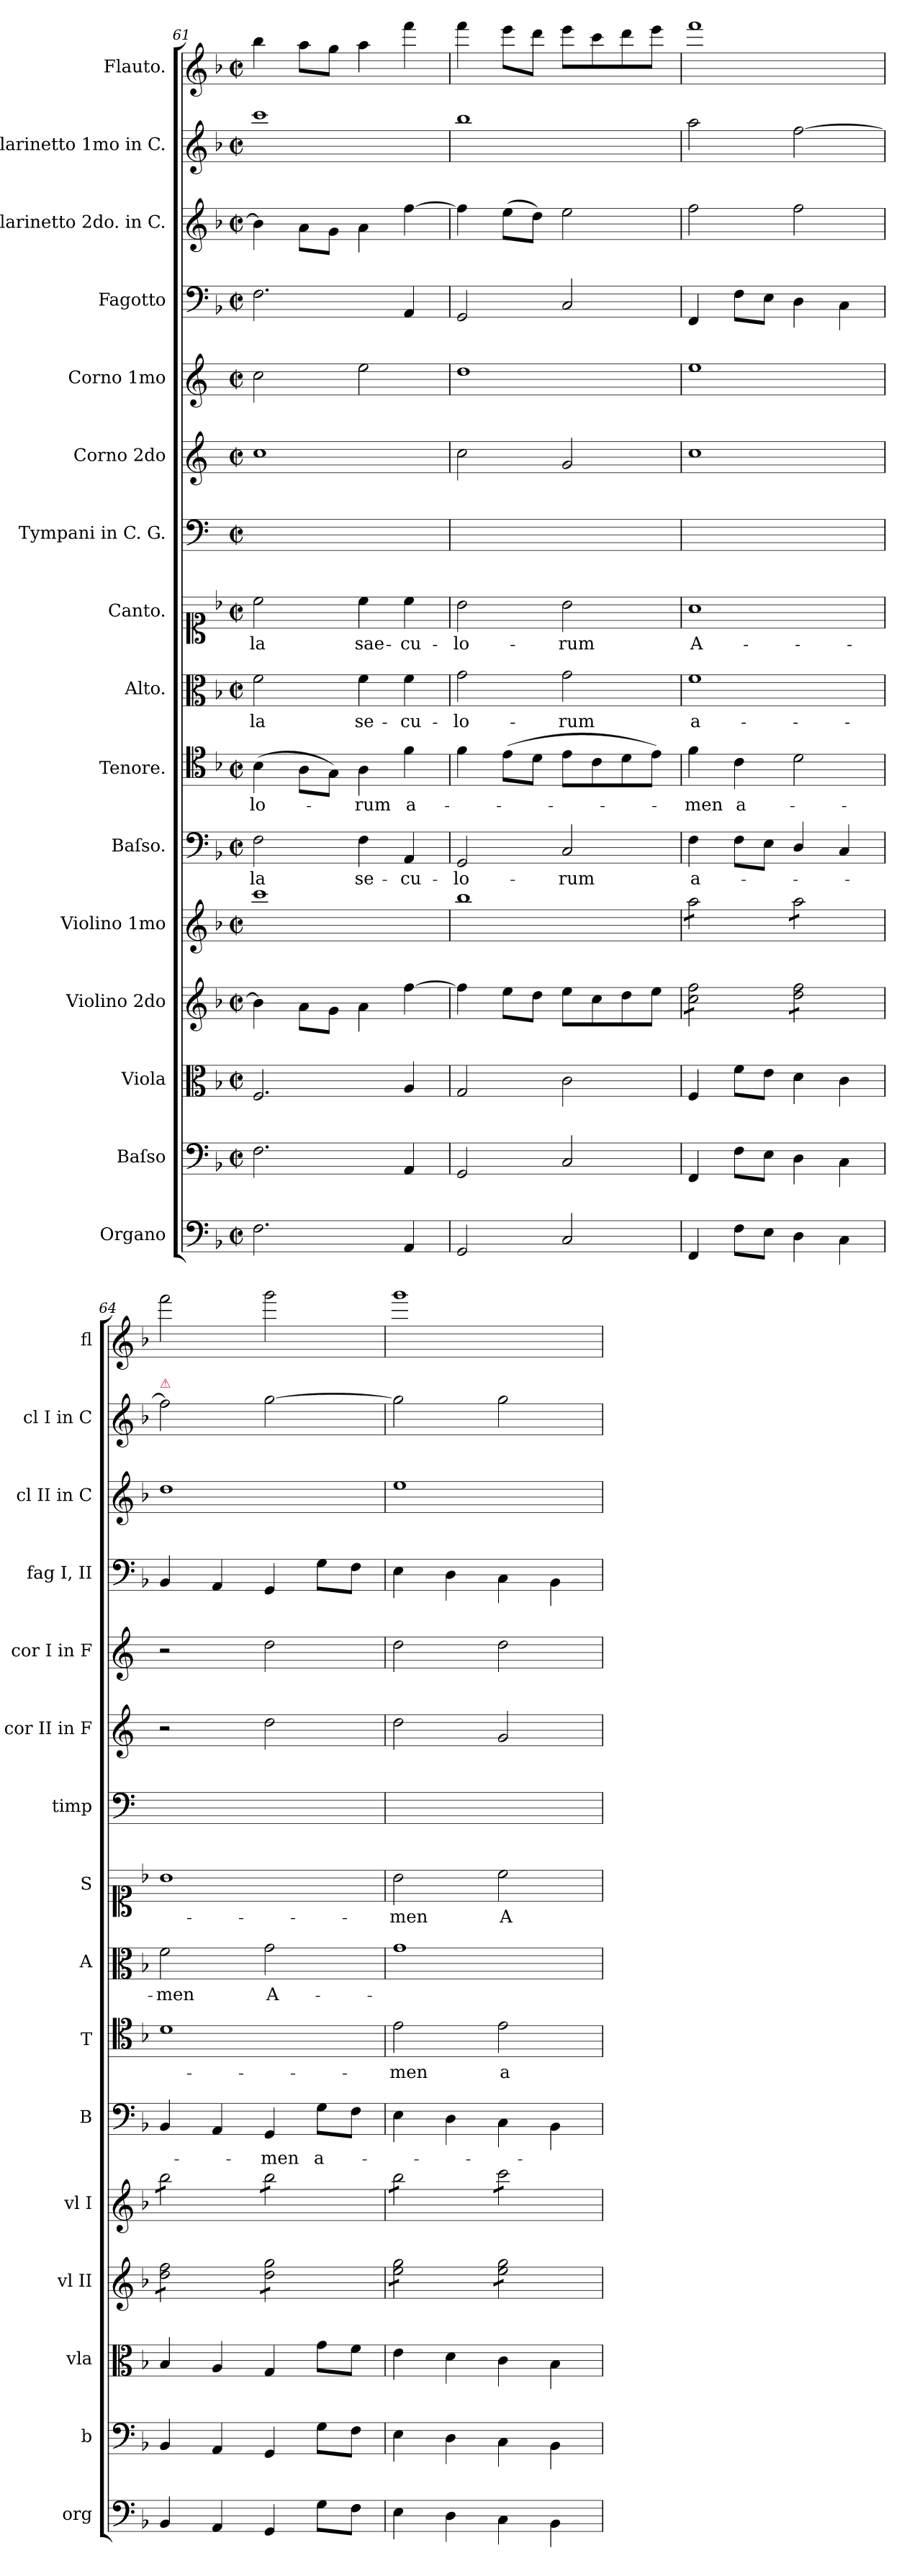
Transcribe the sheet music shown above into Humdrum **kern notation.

**kern	**kern	**kern	**kern	**kern	**kern	**text	**kern	**text	**kern	**text	**kern	**text	**kern	**kern	**kern	**kern	**kern	**kern	**kern
*part16	*part15	*part14	*part13	*part12	*part11	*part11	*part10	*part10	*part9	*part9	*part8	*part8	*part7	*part6	*part5	*part4	*part3	*part2	*part1
*staff16	*staff15	*staff14	*staff13	*staff12	*staff11	*staff11	*staff10	*staff10	*staff9	*staff9	*staff8	*staff8	*staff7	*staff6	*staff5	*staff4	*staff3	*staff2	*staff1
*I"Organo	*I"Baſso	*I"Viola	*I"Violino 2do	*I"Violino 1mo	*I"Baſso.	*	*I"Tenore.	*	*I"Alto.	*	*I"Canto.	*	*I"Tympani in C. G.	*I"Corno 2do	*I"Corno 1mo	*I"Fagotto	*I"Clarinetto 2do. in C.	*I"Clarinetto 1mo in C.	*I"Flauto.
*I'org	*I'b	*I'vla	*I'vl II	*I'vl I	*I'B	*	*I'T	*	*I'A	*	*I'S	*	*I'timp	*I'cor II in F	*I'cor I in F	*I'fag I, II	*I'cl II in C	*I'cl I in C	*I'fl
*clefF4	*clefF4	*clefC3	*clefG2	*clefG2	*clefF4	*	*clefC4	*	*clefC3	*	*clefC1	*	*clefF4	*clefG2	*clefG2	*clefF4	*clefG2	*clefG2	*clefG2
*	*	*	*	*	*	*	*	*	*	*	*	*	*	*ITrd4c7	*ITrd4c7	*	*	*	*
*k[b-]	*k[b-]	*k[b-]	*k[b-]	*k[b-]	*k[b-]	*	*k[b-]	*	*k[b-]	*	*k[b-]	*	*k[]	*k[b-]	*k[b-]	*k[b-]	*k[b-]	*k[b-]	*k[b-]
*F:	*F:	*F:	*F:	*F:	*F:	*	*F:	*	*F:	*	*F:	*	*	*	*	*F:	*F:	*F:	*F:
*M2/2	*M2/2	*M2/2	*M2/2	*M2/2	*M2/2	*	*M2/2	*	*M2/2	*	*M2/2	*	*M2/2	*M2/2	*M2/2	*M2/2	*M2/2	*M2/2	*M2/2
*met(c|)	*met(c|)	*met(c|)	*met(c|)	*met(c|)	*met(c|)	*	*met(c|)	*	*met(c|)	*	*met(c|)	*	*met(c|)	*met(c|)	*met(c|)	*met(c|)	*met(c|)	*met(c|)	*met(c|)
=61	=61	=61	=61	=61	=61	=61	=61	=61	=61	=61	=61	=61	=61	=61	=61	=61	=61	=61	=61
2.F\	2.F\	2.F/	4b-\]	1ccc	2F\	-la	(4B-\	-lo-	2f\	-la	2cc\	-la	1ryy	1f	2f\	2.F\	4b-\]	1ccc	4bb-\
.	.	.	8a\L	.	.	.	8A\L	.	.	.	.	.	.	.	.	.	8a\L	.	8aa\L
.	.	.	8g\J	.	.	.	8G\J)	.	.	.	.	.	.	.	.	.	8g\J	.	8gg\J
.	.	.	4a\	.	4F\	se-	4A\	-rum	4f\	se-	4cc\	sae-	.	.	2a\	.	4a\	.	4aa\
4AA/	4AA/	4A/	[4ff\	.	4AA/	-cu-	4f\	a-	4f\	-cu-	4cc\	-cu-	.	.	.	4AA/	[4ff\	.	4fff\
=62	=62	=62	=62	=62	=62	=62	=62	=62	=62	=62	=62	=62	=62	=62	=62	=62	=62	=62	=62
2GG/	2GG/	2G/	4ff\]	1bb-	2GG/	-lo-	4f\	.	2g\	-lo-	2b-\	-lo-	1ryy	2f\	1g	2GG/	4ff\]	1bb-	4fff\
.	.	.	8ee\L	.	.	.	(8e\L	.	.	.	.	.	.	.	.	.	(8ee\L	.	8eee\L
.	.	.	8dd\J	.	.	.	8d\J	.	.	.	.	.	.	.	.	.	8dd\J)	.	8ddd\J
2C/	2C/	2c\	8ee\L	.	2C/	-rum	8e\L	.	2g\	-rum	2b-\	-rum	.	2c/	.	2C/	2ee\	.	8eee\L
.	.	.	8cc\	.	.	.	8c\	.	.	.	.	.	.	.	.	.	.	.	8ccc\
.	.	.	8dd\	.	.	.	8d\	.	.	.	.	.	.	.	.	.	.	.	8ddd\
.	.	.	8ee\J	.	.	.	8e\J)	.	.	.	.	.	.	.	.	.	.	.	8eee\J
=63	=63	=63	=63	=63	=63	=63	=63	=63	=63	=63	=63	=63	=63	=63	=63	=63	=63	=63	=63
*	*	*	*tremolo	*	*	*	*	*	*	*	*	*	*	*	*	*	*	*	*
*	*	*	*	*tremolo	*	*	*	*	*	*	*	*	*	*	*	*	*	*	*
4FF/	4FF/	4F/	8cc\ 8ff\L	8aa\L	4F\	a-	4f\	-men	1f	a-	1a	A-	1ryy	1f	1a	4FF/	2ff\	2aa\	1fff
.	.	.	8cc\ 8ff\	8aa\	.	.	.	.	.	.	.	.	.	.	.	.	.	.	.
8F\L	8F\L	8f\L	8cc\ 8ff\	8aa\	8F\L	.	4c\	a-	.	.	.	.	.	.	.	8F\L	.	.	.
8E\J	8E\J	8e\J	8cc\ 8ff\J	8aa\J	8E\J	.	.	.	.	.	.	.	.	.	.	8E\J	.	.	.
4D\	4D\	4d\	8dd\ 8ff\L	8aa\L	4D/	.	2d\	.	.	.	.	.	.	.	.	4D\	2ff\	[2ff\	.
.	.	.	8dd\ 8ff\	8aa\	.	.	.	.	.	.	.	.	.	.	.	.	.	.	.
4C\	4C\	4c\	8dd\ 8ff\	8aa\	4C/	.	.	.	.	.	.	.	.	.	.	4C\	.	.	.
.	.	.	8dd\ 8ff\J	8aa\J	.	.	.	.	.	.	.	.	.	.	.	.	.	.	.
=64	=64	=64	=64	=64	=64	=64	=64	=64	=64	=64	=64	=64	=64	=64	=64	=64	=64	=64	=64
!	!	!	!	!	!	!	!	!	!	!	!	!	!	!	!	!	!	!LO:TX:a:color=crimson:t=⚠	!
4BB-/	4BB-/	4B-/	8dd\ 8ff\L	8bb-\L	4BB-/	.	1d	.	2f\	-men	1b-	.	1ryy	2r	2r	4BB-/	1dd	2ff\]	2fff\
.	.	.	8dd\ 8ff\	8bb-\	.	.	.	.	.	.	.	.	.	.	.	.	.	.	.
4AA/	4AA/	4A/	8dd\ 8ff\	8bb-\	4AA/	.	.	.	.	.	.	.	.	.	.	4AA/	.	.	.
.	.	.	8dd\ 8ff\J	8bb-\J	.	.	.	.	.	.	.	.	.	.	.	.	.	.	.
4GG/	4GG/	4G/	8dd\ 8gg\L	8bb-\L	4GG/	-men	.	.	2g\	A-	.	.	.	2g\	2g\	4GG/	.	[2gg\	2ggg\
.	.	.	8dd\ 8gg\	8bb-\	.	.	.	.	.	.	.	.	.	.	.	.	.	.	.
8G\L	8G\L	8g\L	8dd\ 8gg\	8bb-\	8G\L	a-	.	.	.	.	.	.	.	.	.	8G\L	.	.	.
8F\J	8F\J	8f\J	8dd\ 8gg\J	8bb-\J	8F\J	.	.	.	.	.	.	.	.	.	.	8F\J	.	.	.
=65	=65	=65	=65	=65	=65	=65	=65	=65	=65	=65	=65	=65	=65	=65	=65	=65	=65	=65	=65
4E\	4E\	4e\	8ee\ 8gg\L	8bb-\L	4E\	.	2e\	-men	1g	.	2b-\	-men	1ryy	2g\	2g\	4E\	1ee	2gg\]	1ggg
.	.	.	8ee\ 8gg\	8bb-\	.	.	.	.	.	.	.	.	.	.	.	.	.	.	.
4D\	4D\	4d\	8ee\ 8gg\	8bb-\	4D\	.	.	.	.	.	.	.	.	.	.	4D\	.	.	.
.	.	.	8ee\ 8gg\J	8bb-\J	.	.	.	.	.	.	.	.	.	.	.	.	.	.	.
4C\	4C\	4c\	8ee\ 8gg\L	8ccc\L	4C\	.	2e\	a-	.	.	2cc\	A-	.	2c/	2g\	4C\	.	2gg\	.
.	.	.	8ee\ 8gg\	8ccc\	.	.	.	.	.	.	.	.	.	.	.	.	.	.	.
4BB-\	4BB-\	4B-\	8ee\ 8gg\	8ccc\	4BB-\	.	.	.	.	.	.	.	.	.	.	4BB-\	.	.	.
.	.	.	8ee\ 8gg\J	8ccc\J	.	.	.	.	.	.	.	.	.	.	.	.	.	.	.
*	*	*	*	*Xtremolo	*	*	*	*	*	*	*	*	*	*	*	*	*	*	*
*	*	*	*Xtremolo	*	*	*	*	*	*	*	*	*	*	*	*	*	*	*	*
=	=	=	=	=	=	=	=	=	=	=	=	=	=	=	=	=	=	=	=
*-	*-	*-	*-	*-	*-	*-	*-	*-	*-	*-	*-	*-	*-	*-	*-	*-	*-	*-	*-
